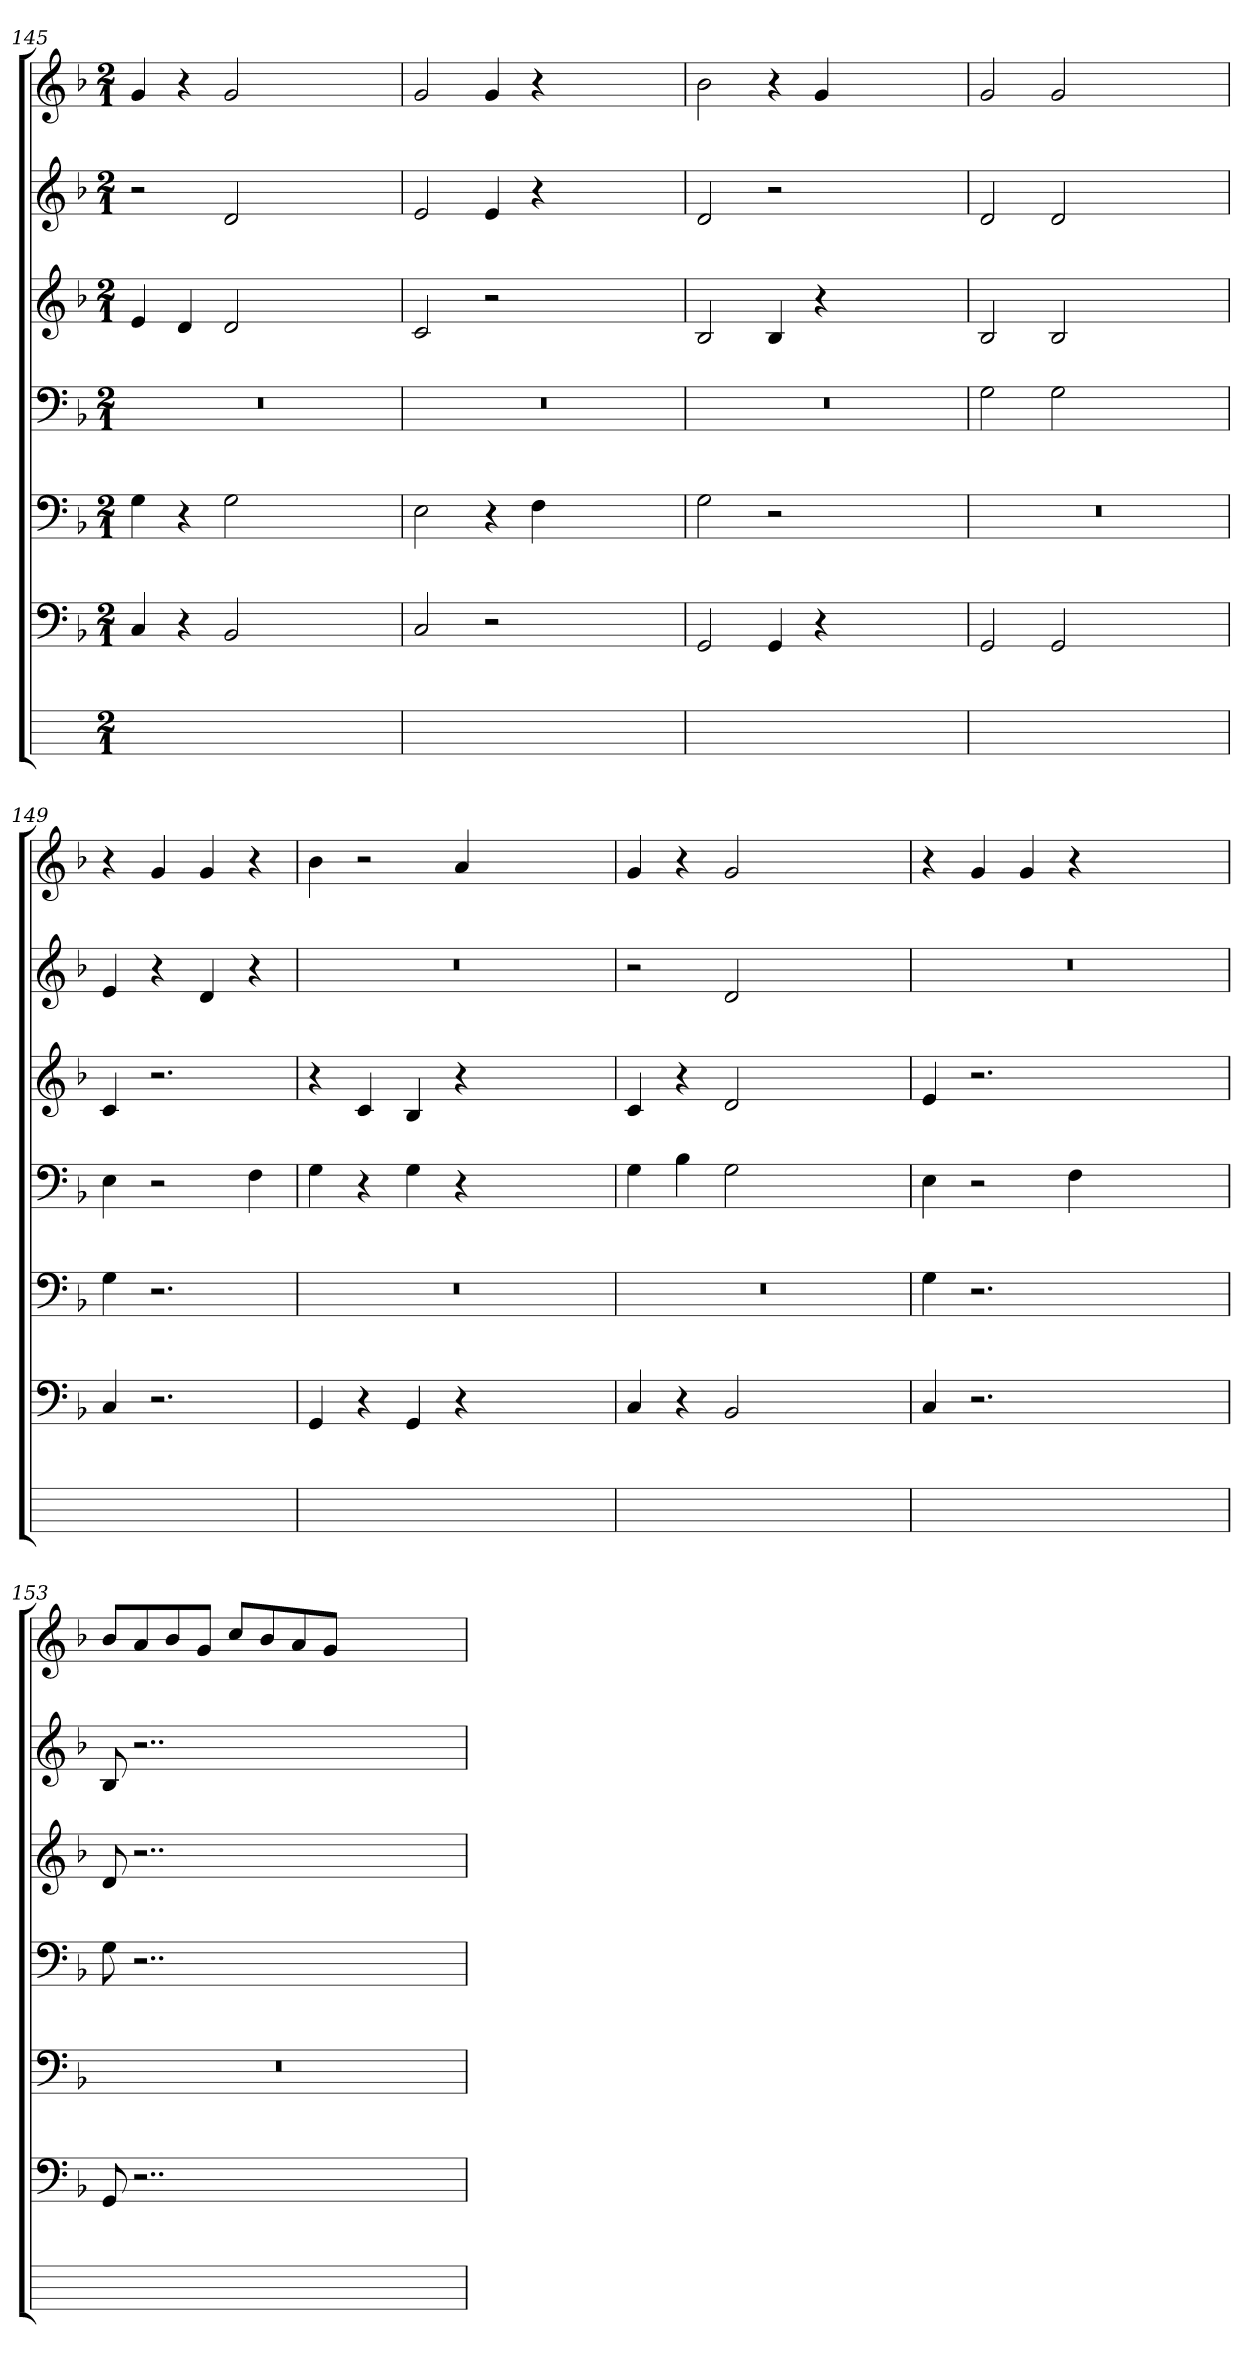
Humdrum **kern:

**kern	**kern	**kern	**kern	**kern	**kern	**kern
*part7	*part6	*part5	*part4	*part3	*part2	*part1
*staff7	*staff6	*staff5	*staff4	*staff3	*staff2	*staff1
*	*clefF4	*clefF4	*clefF4	*clefG2	*clefG2	*clefG2
*	*k[b-]	*k[b-]	*k[b-]	*k[b-]	*k[b-]	*k[b-]
*	*F:	*F:	*F:	*F:	*F:	*F:
*M2/1	*M2/1	*M2/1	*M2/1	*M2/1	*M2/1	*M2/1
=145	=145	=145	=145	=145	=145	=145
0ryy	4C	4G	0r	4ei	2r	4g
.	4r	4r	.	4dj	.	4r
.	2BB-	2G	.	2d	2d	2g
.	1ryy	1ryy	.	1ryy	1ryy	1ryy
=146	=146	=146	=146	=146	=146	=146
0ryy	2C	2Ei	0r	2c	2ei	2g
.	2r	4r	.	2r	4eZ	4g
.	.	4F	.	.	4r	4r
.	1ryy	1ryy	.	1ryy	1ryy	1ryy
=147	=147	=147	=147	=147	=147	=147
0ryy	2GG	2G	0r	2B-	2d	2b-
.	4GG	2r	.	4B-	2r	4r
.	4r	.	.	4r	.	4g
.	1ryy	1ryy	.	1ryy	1ryy	1ryy
=148	=148	=148	=148	=148	=148	=148
0ryy	2GG	0r	2G	2B-	2d	2g
.	2GG	.	2G	2B-	2d	2g
.	1ryy	.	1ryy	1ryy	1ryy	1ryy
=149	=149	=149	=149	=149	=149	=149
1ryy	4C	4GV	4Ei	4c	4ei	4r
.	2.r	2.r	2r	2.r	4r	4gj
.	.	.	.	.	4dZ	4g
.	.	.	4F	.	4r	4r
=150	=150	=150	=150	=150	=150	=150
0ryy	4GG	0r	4G	4r	0r	4b-
.	4r	.	4r	4cj	.	2r
.	4GG	.	4G	4B-	.	.
.	4r	.	4r	4r	.	4aj
.	1ryy	.	1ryy	1ryy	.	1ryy
=151	=151	=151	=151	=151	=151	=151
0ryy	4C	0r	4G	4c	2r	4g
.	4r	.	4B-j	4r	.	4r
.	2BB-	.	2G	2d	2d	2g
.	1ryy	.	1ryy	1ryy	1ryy	1ryy
=152	=152	=152	=152	=152	=152	=152
0ryy	4C	4GV	4Ei	4ei	0r	4r
.	2.r	2.r	2r	2.r	.	4gj
.	.	.	.	.	.	4g
.	.	.	4F	.	.	4r
.	1ryy	1ryy	1ryy	1ryy	.	1ryy
=153	=153	=153	=153	=153	=153	=153
0ryy	8GG	0r	8G	8d	8B-	8b-L
.	2..r	.	2..r	2..r	2..r	8aj
.	.	.	.	.	.	8b-j
.	.	.	.	.	.	8gjJ
.	.	.	.	.	.	8ccjL
.	.	.	.	.	.	8b-j
.	.	.	.	.	.	8aj
.	.	.	.	.	.	8gjJ
.	1ryy	.	1ryy	1ryy	1ryy	1ryy
=	=	=	=	=	=	=
*-	*-	*-	*-	*-	*-	*-
